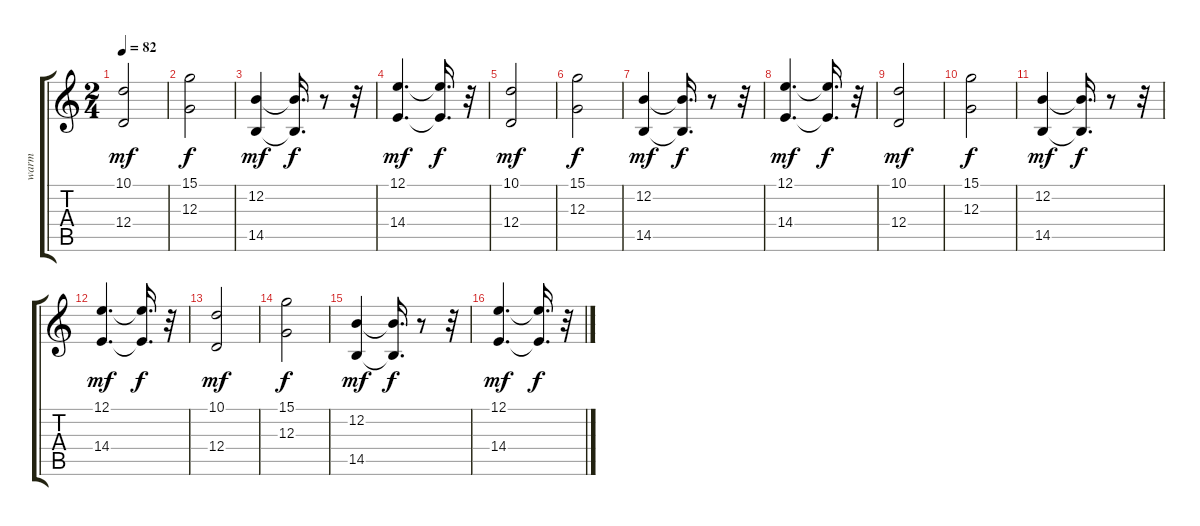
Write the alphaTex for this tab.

\track ("warm" "warm") {instrument pad2warm}
\staff {score tabs}
\tuning (E4 B3 G3 D3 A2 E2) {hide}
\ts (2 4)
\tempo 82
\clef g2
\ks c
(10.1 12.4).2{dy mf} |
(15.1 12.3).2{dy f} |
(12.2 14.5).4{dy mf} (12.2{t} 14.5{t}).16{d dy f} r.8 r.32 |
(12.1 14.4).4{d dy mf} (12.1{t} 14.4{t}).16{d dy f} r.32 |
(10.1 12.4).2{dy mf} |
(15.1 12.3).2{dy f} |
(12.2 14.5).4{dy mf} (12.2{t} 14.5{t}).16{d dy f} r.8 r.32 |
(12.1 14.4).4{d dy mf} (12.1{t} 14.4{t}).16{d dy f} r.32 |
(10.1 12.4).2{dy mf} |
(15.1 12.3).2{dy f} |
(12.2 14.5).4{dy mf} (12.2{t} 14.5{t}).16{d dy f} r.8 r.32 |
(12.1 14.4).4{d dy mf} (12.1{t} 14.4{t}).16{d dy f} r.32 |
(10.1 12.4).2{dy mf} |
(15.1 12.3).2{dy f} |
(12.2 14.5).4{dy mf} (12.2{t} 14.5{t}).16{d dy f} r.8 r.32 |
(12.1 14.4).4{d dy mf} (12.1{t} 14.4{t}).16{d dy f} r.32
